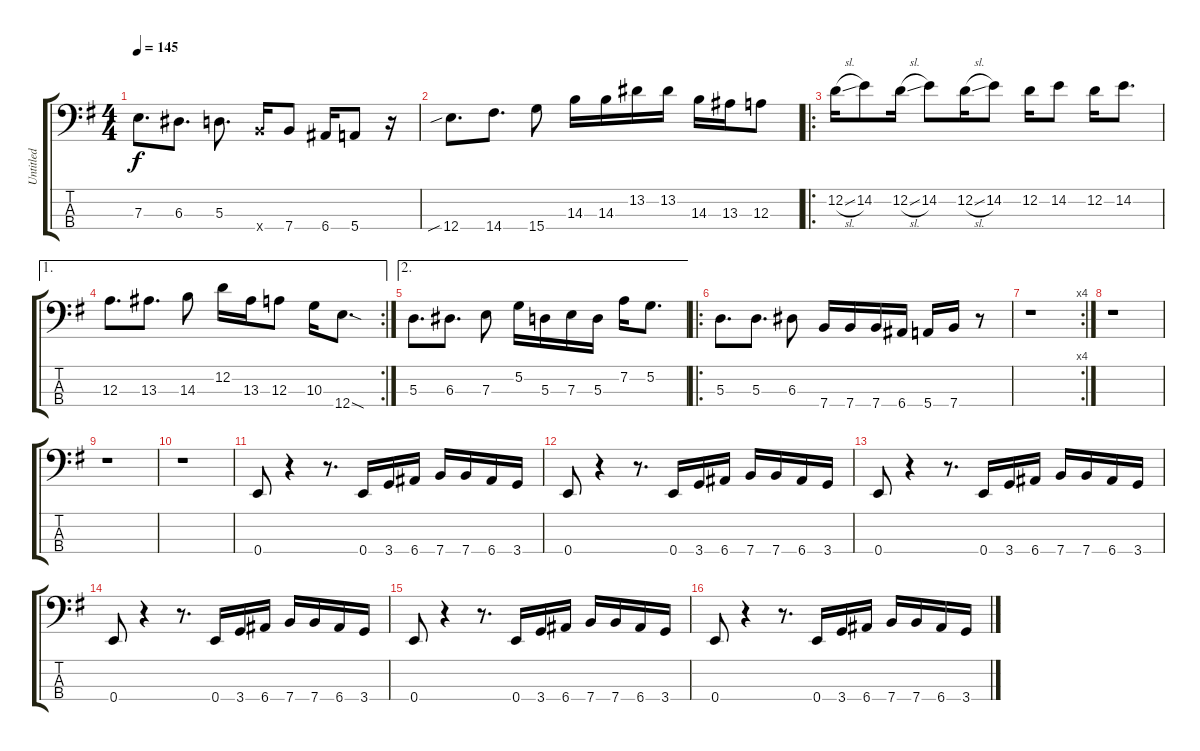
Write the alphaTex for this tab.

\track ("Untitled" "Untitled") {instrument electricbassfinger}
\staff {score tabs}
\tuning (G2 D2 A1 E1) {hide}
\ts (4 4)
\tempo 145
\clef f4
\ks g
7.3.8{d dy f} 6.3.8{d} 5.3.8{d} 7.4{x}.16 7.4.8 6.4.16 5.4.8 r.16 |
12.4{sib}.8{d} 14.4.8{d} 15.4.8 14.3.16 14.3.16 13.2.16 13.2.16 14.3.16 13.3.16 12.3.8 |
\ro
12.2{sl}.16 14.2.8 12.2{sl}.16 14.2.8 12.2{sl}.16 14.2.8 12.2.16 14.2.8 12.2.16 14.2.8{d} |
\ae 1
\rc 2
12.3.8{d} 13.3.8{d} 14.3.8 12.2.16 13.3.16 12.3.8 10.3.16 12.4{sod}.8{d} |
\ae 2
5.3.8{d} 6.3.8{d} 7.3.8 5.2.16 5.3.16 7.3.16 5.3.16 7.2.16 5.2.8{d} |
\ro
5.3.8{d} 5.3.8{d} 6.3.8 7.4.16 7.4.16 7.4.16 6.4.16 5.4.16 7.4.16 r.8 |
\rc 4
r.1 |
r.1 |
r.1 |
r.1 |
0.4.8 r.4 r.8{d} 0.4.16 3.4.16 6.4.16 7.4.16 7.4.16 6.4.16 3.4.16 |
0.4.8 r.4 r.8{d} 0.4.16 3.4.16 6.4.16 7.4.16 7.4.16 6.4.16 3.4.16 |
0.4.8 r.4 r.8{d} 0.4.16 3.4.16 6.4.16 7.4.16 7.4.16 6.4.16 3.4.16 |
0.4.8 r.4 r.8{d} 0.4.16 3.4.16 6.4.16 7.4.16 7.4.16 6.4.16 3.4.16 |
0.4.8 r.4 r.8{d} 0.4.16 3.4.16 6.4.16 7.4.16 7.4.16 6.4.16 3.4.16 |
0.4.8 r.4 r.8{d} 0.4.16 3.4.16 6.4.16 7.4.16 7.4.16 6.4.16 3.4.16
